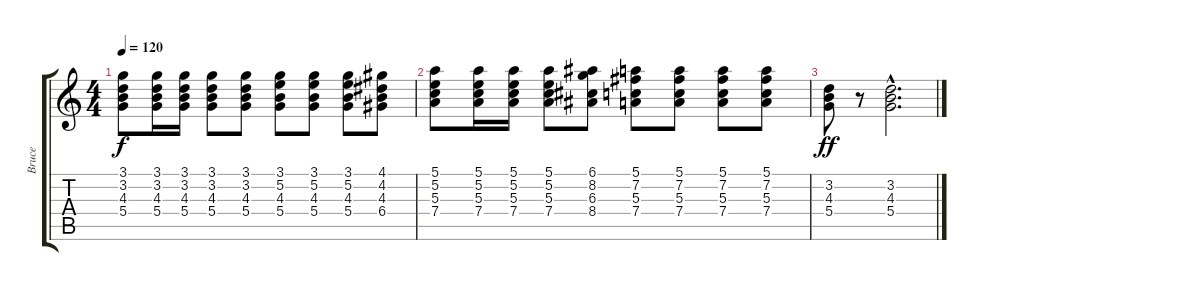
\track ("Bruce" "Bruce") {instrument electricguitarjazz}
\staff {score tabs}
\tuning (E4 B3 G3 D3 A2 E2) {hide}
\ts (4 4)
\tempo 120
\clef g2
\ks c
(3.1 3.2 4.3 5.4).8{dy f} (3.1 3.2 4.3 5.4).16 (3.1 3.2 4.3 5.4).16 (3.1 3.2 4.3 5.4).8 (3.1 3.2 4.3 5.4).8 (3.1 5.2 4.3 5.4).8 (3.1 5.2 4.3 5.4).8 (3.1 5.2 4.3 5.4).8 (4.1 4.2 4.3 6.4).8 |
(5.1 5.2 5.3 7.4).8 (5.1 5.2 5.3 7.4).16 (5.1 5.2 5.3 7.4).16 (5.1 5.2 5.3 7.4).8 (6.1 8.2 6.3 8.4).8 (5.1 7.2 5.3 7.4).8 (5.1 7.2 5.3 7.4).8 (5.1 7.2 5.3 7.4).8 (5.1 7.2 5.3 7.4).8 |
(3.2 4.3 5.4).8{dy ff volume 12} r.8 (3.2{hac} 4.3{hac} 5.4{hac}).2{d}
